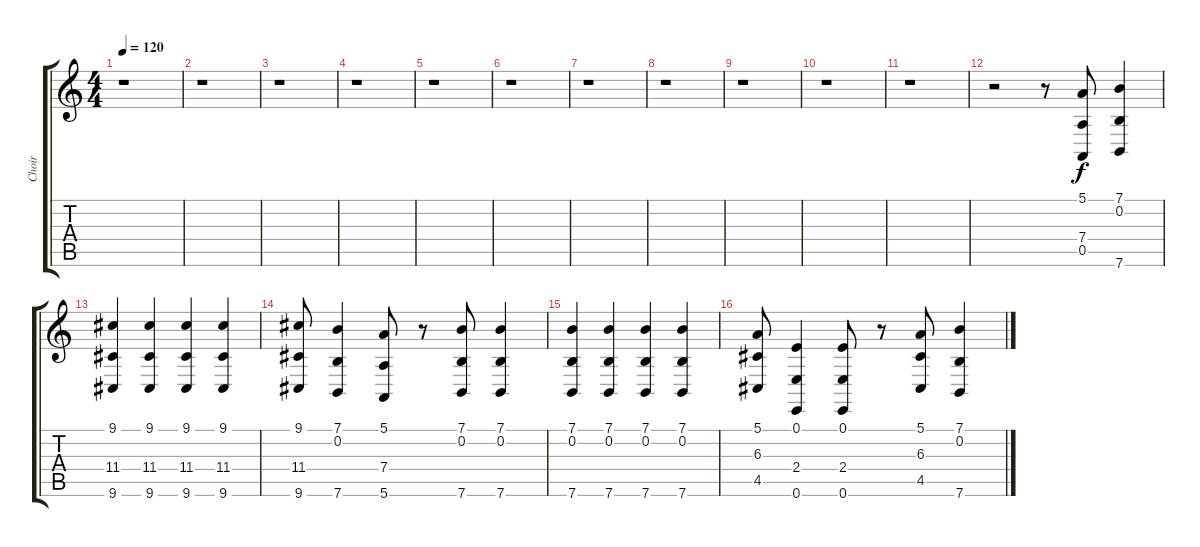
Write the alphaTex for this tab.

\track ("Choir" "Choir") {instrument choiraahs}
\staff {score tabs}
\tuning (E4 B3 G3 D3 A2 E2) {hide}
\ts (4 4)
\tempo 120
\clef g2
\ks c
r.1{dy f} |
r.1 |
r.1 |
r.1 |
r.1 |
r.1 |
r.1 |
r.1 |
r.1 |
r.1 |
r.1 |
r.2 r.8 (5.1 7.4 0.5).8{volume 13} (7.1 0.2 7.6).4 |
(9.1 11.4 9.6).4 (9.1 11.4 9.6).4 (9.1 11.4 9.6).4 (9.1 11.4 9.6).4 |
(9.1 11.4 9.6).8 (7.1 0.2 7.6).4 (5.1 7.4 5.6).8 r.8 (7.1 0.2 7.6).8 (7.1 0.2 7.6).4 |
(7.1 0.2 7.6).4 (7.1 0.2 7.6).4 (7.1 0.2 7.6).4 (7.1 0.2 7.6).4 |
(5.1 6.3 4.5).8 (0.1 2.4 0.6).4 (0.1 2.4 0.6).8 r.8 (5.1 6.3 4.5).8 (7.1 0.2 7.6).4
